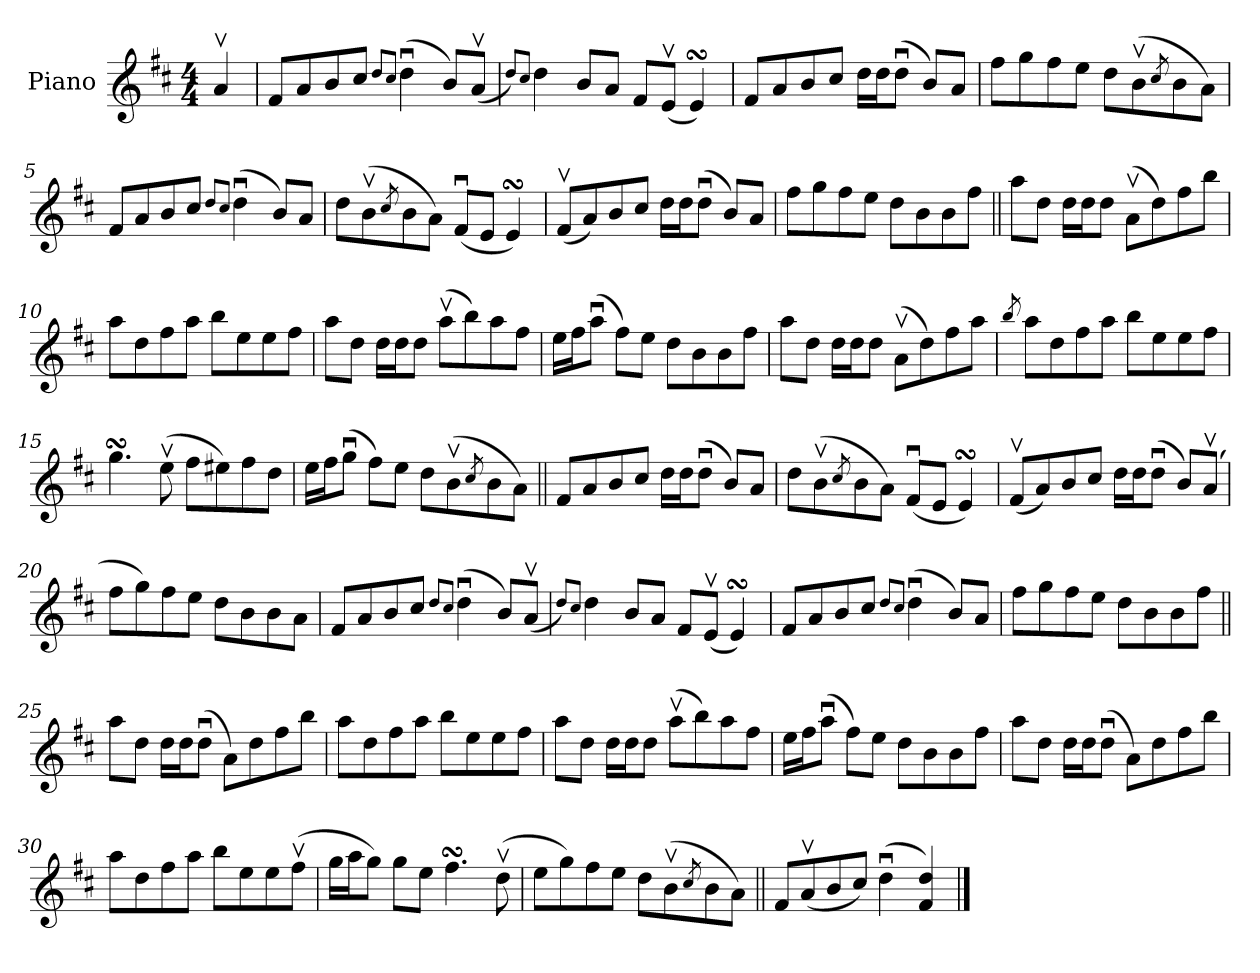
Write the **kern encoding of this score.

**kern
*part1
*staff1
*I"Piano
*I'Pno.
*clefG2
*k[f#c#]
*M4/4
=
4av/
=1
8f#/L
8a/
8b/
8cc#/J
8qdd/L
8qcc#/J
(>4ddu\
8b/L)
(<8av/J
=2
8qdd/L)
8qcc#/J
4dd\
8b/L
8a/J
8f#/L
(<8ev/J
4esSSS/)
=3
8f#/L
8a/
8b/
8cc#/J
16dd\LL
16dd\J
(>8ddu\J
8b/L)
8a/J
=4
8ff#\L
8gg\
8ff#\
8ee\J
8dd\L
(>8bv\
8qcc#/
8b\
8a\J)
!!LO:LB:g=z
=5
8f#/L
8a/
8b/
8cc#/J
8qdd/L
8qcc#/J
(>4ddu\
8b/L)
8a/J
=6
8dd\L
(>8bv\
8qcc#/
8b\
8a\J)
(<8f#u/L
8e/J
4esSSS/)
=7
(<8f#v/L
8a/)
8b/
8cc#/J
16dd\LL
16dd\J
(>8ddu\J
8b/L)
8a/J
=8
8ff#\L
8gg\
8ff#\
8ee\J
8dd\L
8b\
8b\
8ff#\J
!!LO:LB:g=z
=9||
8aa\L
8dd\J
16dd\LL
16dd\J
8dd\J
(>8av\L
8dd\)
8ff#\
8bb\J
=10
8aa\L
8dd\
8ff#\
8aa\J
8bb\L
8ee\
8ee\
8ff#\J
=11
8aa\L
8dd\J
16dd\LL
16dd\J
8dd\J
(>8aav\L
8bb\)
8aa\
8ff#\J
=12
16ee\LL
16ff#\J
(>8aau\J
8ff#\L)
8ee\J
8dd\L
8b\
8b\
8ff#\J
!!LO:LB:g=z
=13
8aa\L
8dd\J
16dd\LL
16dd\J
8dd\J
(>8av\L
8dd\)
8ff#\
8aa\J
=14
8qbb/
8aa\L
8dd\
8ff#\
8aa\J
8bb\L
8ee\
8ee\
8ff#\J
=15
4.ggsSSs\
(>8eev\
8ff#\L
8ee#X\)
8ff#\
8dd\J
=16
16ee\LL
16ff#\J
(>8ggu\J
8ff#\L)
8ee\J
8dd\L
(>8bv\
8qcc#/
8b\
8a\J)
!!LO:LB:g=z
=17||
8f#/L
8a/
8b/
8cc#/J
16dd\LL
16dd\J
(>8ddu\J
8b/L)
8a/J
=18
8dd\L
(>8bv\
8qcc#/
8b\
8a\J)
(<8f#u/L
8e/J
4esSSS/)
=19
(<8f#v/L
8a/)
8b/
8cc#/J
16dd\LL
16dd\J
(>8ddu\J
8b/L)
(<8av/J
=20
8ff#\L
8gg\)
8ff#\
8ee\J
8dd\L
8b\
8b\
8a\J
!!LO:LB:g=z
=21
8f#/L
8a/
8b/
8cc#/J
8qdd/L
8qcc#/J
(>4ddu\
8b/L)
(<8av/J
=22
8qdd/L)
8qcc#/J
4dd\
8b/L
8a/J
8f#/L
(<8ev/J
4esSSS/)
=23
8f#/L
8a/
8b/
8cc#/J
8qdd/L
8qcc#/J
(>4ddu\
8b/L)
8a/J
=24
8ff#\L
8gg\
8ff#\
8ee\J
8dd\L
8b\
8b\
8ff#\J
!!LO:LB:g=z
=25||
8aa\L
8dd\J
16dd\LL
16dd\J
(>8ddu\J
8a\L)
8dd\
8ff#\
8bb\J
=26
8aa\L
8dd\
8ff#\
8aa\J
8bb\L
8ee\
8ee\
8ff#\J
=27
8aa\L
8dd\J
16dd\LL
16dd\J
8dd\J
(>8aav\L
8bb\)
8aa\
8ff#\J
=28
16ee\LL
16ff#\J
(>8aau\J
8ff#\L)
8ee\J
8dd\L
8b\
8b\
8ff#\J
!!LO:LB:g=z
=29
8aa\L
8dd\J
16dd\LL
16dd\J
(>8ddu\J
8a\L)
8dd\
8ff#\
8bb\J
=30
8aa\L
8dd\
8ff#\
8aa\J
8bb\L
8ee\
8ee\
(>8ff#v\J
=31
16gg\LL
16aa\J
8gg\J)
8gg\L
8ee\J
4.ff#sSsS\
(>8ddv\
=32
8ee\L
8gg\)
8ff#\
8ee\J
8dd\L
(>8bv\
8qcc#/
8b\
8a\J)
!!LO:LB:g=z
=33||
8f#/L
(<8av/
8b/
8cc#/J)
(>4ddu\
4f#/ 4dd/)
==
*-
